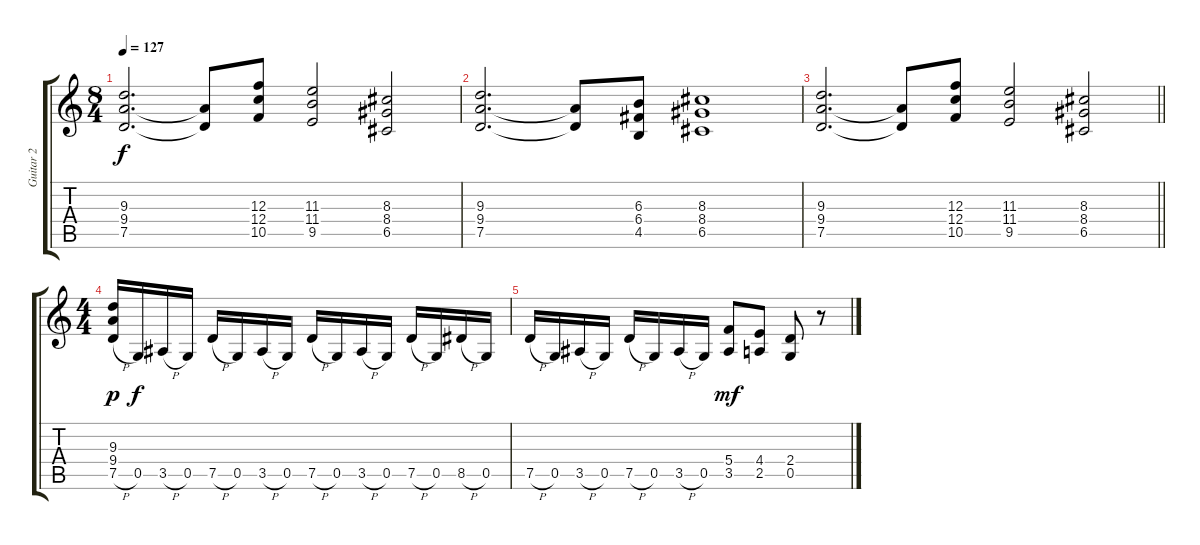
\track ("Guitar 2" "Guitar 2") {instrument distortionguitar}
\staff {score tabs}
\tuning (D4 A3 F3 C3 G2 D2) {hide}
\ts (8 4)
\tempo 127
\clef g2
\ks c
(9.3 9.4 7.5).2{d dy f} (9.4{t} 7.5{t}).8 (12.3 12.4 10.5).8 (11.3 11.4 9.5).2 (8.3 8.4 6.5).2 |
(9.3 9.4 7.5).2{d} (9.4{t} 7.5{t}).8 (6.3 6.4 4.5).8 (8.3 8.4 6.5).1 |
\barLineRight lightlight
(9.3 9.4 7.5).2{d} (9.4{t} 7.5{t}).8 (12.3 12.4 10.5).8 (11.3 11.4 9.5).2 (8.3 8.4 6.5).2 |
\ts (4 4)
(9.3 9.4 7.5{h}).16{dy p} 0.5.16{dy f} 3.5{h}.16 0.5.16 7.5{h}.16 0.5.16 3.5{h}.16 0.5.16 7.5{h}.16 0.5.16 3.5{h}.16 0.5.16 7.5{h}.16 0.5.16 8.5{h}.16 0.5.16 |
7.5{h}.16 0.5.16 3.5{h}.16 0.5.16 7.5{h}.16 0.5.16 3.5{h}.16 0.5.16 (5.4 3.5).8{dy mf} (4.4 2.5).8 (2.4 0.5).8 r.8
